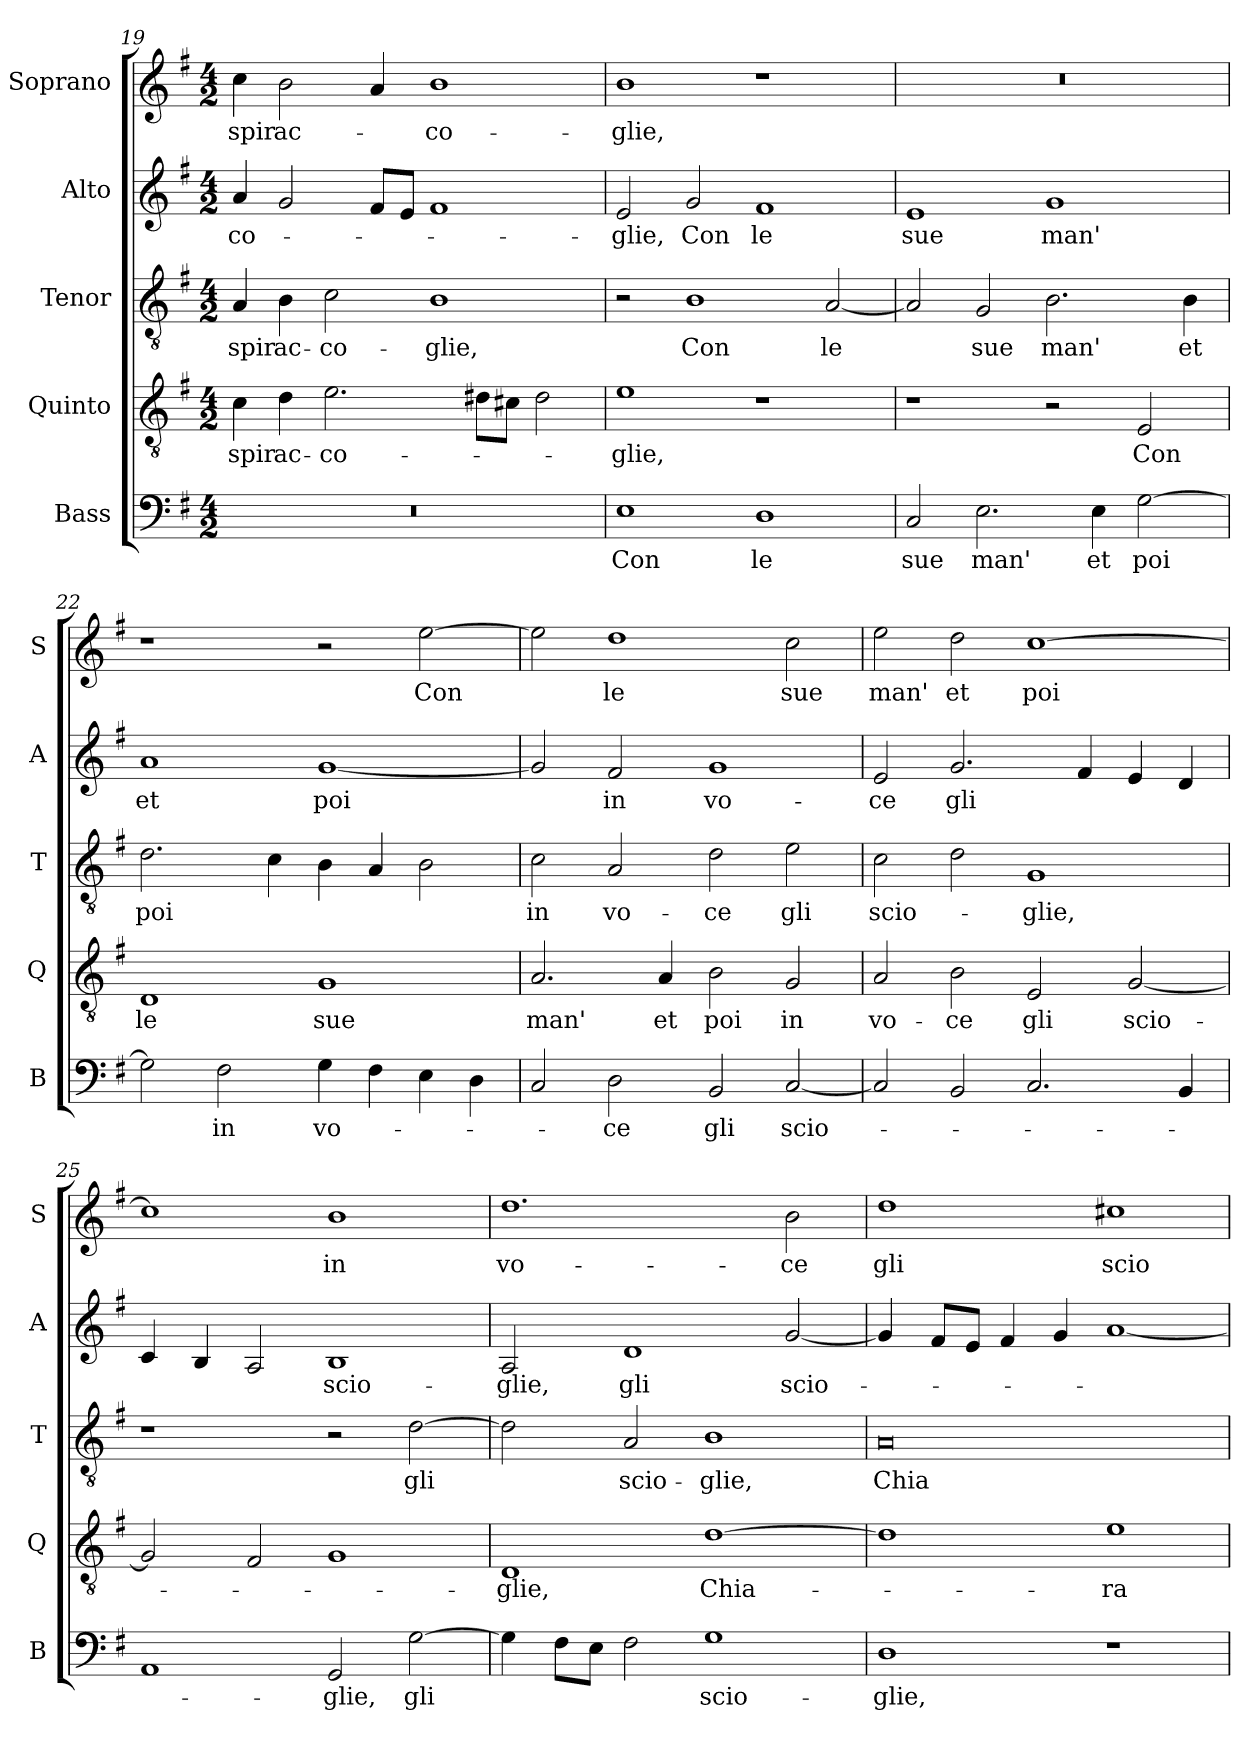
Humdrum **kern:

**kern	**text	**kern	**text	**kern	**text	**kern	**text	**kern	**text
*part5	*part5	*part4	*part4	*part3	*part3	*part2	*part2	*part1	*part1
*staff5	*staff5	*staff4	*staff4	*staff3	*staff3	*staff2	*staff2	*staff1	*staff1
*I"Bass	*	*I"Quinto	*	*I"Tenor	*	*I"Alto	*	*I"Soprano	*
*I'B	*	*I'Q	*	*I'T	*	*I'A	*	*I'S	*
*clefF4	*	*clefGv2	*	*clefGv2	*	*clefG2	*	*clefG2	*
*k[f#]	*	*k[f#]	*	*k[f#]	*	*k[f#]	*	*k[f#]	*
*G:	*	*G:	*	*G:	*	*G:	*	*G:	*
*M4/2	*	*M4/2	*	*M4/2	*	*M4/2	*	*M4/2	*
=19	=19	=19	=19	=19	=19	=19	=19	=19	=19
!	!	!	!LO:LY:b	!	!LO:LY:b	!	!LO:LY:b	!	!LO:LY:b
0r	.	4c\	-spir	4A/	-spir	4a/	-co-	4cc\	-spir
!	!	!	!LO:LY:b	!	!LO:LY:b	!	!	!	!LO:LY:b
.	.	4d\	ac-	4B\	ac-	2g/	.	2b\	ac-
!	!	!	!LO:LY:b	!	!LO:LY:b	!	!	!	!
.	.	2.e\	-co-	2c\	-co-	.	.	.	.
.	.	.	.	.	.	8f#/L	.	4a/	.
.	.	.	.	.	.	8e/J	.	.	.
!	!	!	!	!	!LO:LY:b	!	!	!	!LO:LY:b
.	.	.	.	1B	-glie,	1f#	.	1b	-co-
.	.	8d#X\L	.	.	.	.	.	.	.
.	.	8c#X\J	.	.	.	.	.	.	.
.	.	2d#\	.	.	.	.	.	.	.
=20	=20	=20	=20	=20	=20	=20	=20	=20	=20
!	!LO:LY:b	!	!LO:LY:b	!	!	!	!LO:LY:b	!	!LO:LY:b
1E	Con	1e	-glie,	2r	.	2e/	-glie,	1b	-glie,
!	!	!	!	!	!LO:LY:b	!	!LO:LY:b	!	!
.	.	.	.	1B	Con	2g/	Con	.	.
!	!LO:LY:b	!	!	!	!	!	!LO:LY:b	!	!
1D	le	1r	.	.	.	1f#	le	1r	.
!	!	!	!	!	!LO:LY:b	!	!	!	!
.	.	.	.	[2A/	le	.	.	.	.
!!LO:LB:g=z
=21	=21	=21	=21	=21	=21	=21	=21	=21	=21
!	!LO:LY:b	!	!	!	!	!	!LO:LY:b	!	!
2C/	sue	1r	.	2A/]	.	1e	sue	0r	.
!	!LO:LY:b	!	!	!	!LO:LY:b	!	!	!	!
2.E\	man'	.	.	2G/	sue	.	.	.	.
!	!	!	!	!	!LO:LY:b	!	!LO:LY:b	!	!
.	.	2r	.	2.B\	man'	1g	man'	.	.
!	!LO:LY:b	!	!	!	!	!	!	!	!
4E\	et	.	.	.	.	.	.	.	.
!	!LO:LY:b	!	!LO:LY:b	!	!	!	!	!	!
[2G\	poi	2E/	Con	.	.	.	.	.	.
!	!	!	!	!	!LO:LY:b	!	!	!	!
.	.	.	.	4B\	et	.	.	.	.
=22	=22	=22	=22	=22	=22	=22	=22	=22	=22
!	!	!	!LO:LY:b	!	!LO:LY:b	!	!LO:LY:b	!	!
2G\]	.	1D	le	2.d\	poi	1a	et	1r	.
!	!LO:LY:b	!	!	!	!	!	!	!	!
2F#\	in	.	.	.	.	.	.	.	.
.	.	.	.	4c\	.	.	.	.	.
!	!LO:LY:b	!	!LO:LY:b	!	!	!	!LO:LY:b	!	!
4G\	vo-	1G	sue	4B\	.	[1g	poi	2r	.
4F#\	.	.	.	4A/	.	.	.	.	.
!	!	!	!	!	!	!	!	!	!LO:LY:b
4E\	.	.	.	2B\	.	.	.	[2ee\	Con
4D\	.	.	.	.	.	.	.	.	.
=23	=23	=23	=23	=23	=23	=23	=23	=23	=23
!	!	!	!LO:LY:b	!	!LO:LY:b	!	!	!	!
2C/	.	2.A/	man'	2c\	in	2g/]	.	2ee\]	.
!	!LO:LY:b	!	!	!	!LO:LY:b	!	!LO:LY:b	!	!LO:LY:b
2D\	-ce	.	.	2A/	vo-	2f#/	in	1dd	le
!	!	!	!LO:LY:b	!	!	!	!	!	!
.	.	4A/	et	.	.	.	.	.	.
!	!LO:LY:b	!	!LO:LY:b	!	!LO:LY:b	!	!LO:LY:b	!	!
2BB/	gli	2B\	poi	2d\	-ce	1g	vo-	.	.
!	!LO:LY:b	!	!LO:LY:b	!	!LO:LY:b	!	!	!	!LO:LY:b
[2C/	scio-	2G/	in	2e\	gli	.	.	2cc\	sue
=24	=24	=24	=24	=24	=24	=24	=24	=24	=24
!	!	!	!LO:LY:b	!	!LO:LY:b	!	!LO:LY:b	!	!LO:LY:b
2C/]	.	2A/	vo-	2c\	scio-	2e/	-ce	2ee\	man'
!	!	!	!LO:LY:b	!	!	!	!LO:LY:b	!	!LO:LY:b
2BB/	.	2B\	-ce	2d\	.	2.g/	gli	2dd\	et
!	!	!	!LO:LY:b	!	!LO:LY:b	!	!	!	!LO:LY:b
2.C/	.	2E/	gli	1G	-glie,	.	.	[1cc	poi
.	.	.	.	.	.	4f#/	.	.	.
!	!	!	!LO:LY:b	!	!	!	!	!	!
.	.	[2G/	scio-	.	.	4e/	.	.	.
4BB/	.	.	.	.	.	4d/	.	.	.
!!LO:LB:g=z
=25	=25	=25	=25	=25	=25	=25	=25	=25	=25
1AA	.	2G/]	.	1r	.	4c/	.	1cc]	.
.	.	.	.	.	.	4B/	.	.	.
.	.	2F#/	.	.	.	2A/	.	.	.
!	!LO:LY:b	!	!	!	!	!	!LO:LY:b	!	!LO:LY:b
2GG/	-glie,	1G	.	2r	.	1B	scio-	1b	in
!	!LO:LY:b	!	!	!	!LO:LY:b	!	!	!	!
[2G\	gli	.	.	[2d\	gli	.	.	.	.
=26	=26	=26	=26	=26	=26	=26	=26	=26	=26
!	!	!	!LO:LY:b	!	!	!	!LO:LY:b	!	!LO:LY:b
4G\]	.	1D	-glie,	2d\]	.	2A/	-glie,	1.dd	vo-
8F#\L	.	.	.	.	.	.	.	.	.
8E\J	.	.	.	.	.	.	.	.	.
!	!	!	!	!	!LO:LY:b	!	!LO:LY:b	!	!
2F#\	.	.	.	2A/	scio-	1d	gli	.	.
!	!LO:LY:b	!	!LO:LY:b	!	!LO:LY:b	!	!	!	!
1G	scio-	[1d	Chia-	1B	-glie,	.	.	.	.
!	!	!	!	!	!	!	!LO:LY:b	!	!LO:LY:b
.	.	.	.	.	.	[2g/	scio-	2b\	-ce
=27	=27	=27	=27	=27	=27	=27	=27	=27	=27
!	!LO:LY:b	!	!	!	!LO:LY:b	!	!	!	!LO:LY:b
1D	-glie,	1d]	.	0A	Chia-	4g/]	.	1dd	gli
.	.	.	.	.	.	8f#/L	.	.	.
.	.	.	.	.	.	8e/J	.	.	.
.	.	.	.	.	.	4f#/	.	.	.
.	.	.	.	.	.	4g/	.	.	.
!	!	!	!LO:LY:b	!	!	!	!	!	!LO:LY:b
1r	.	1e	-ra	.	.	[1a	.	1cc#X	scio-
=	=	=	=	=	=	=	=	=	=
*-	*-	*-	*-	*-	*-	*-	*-	*-	*-
